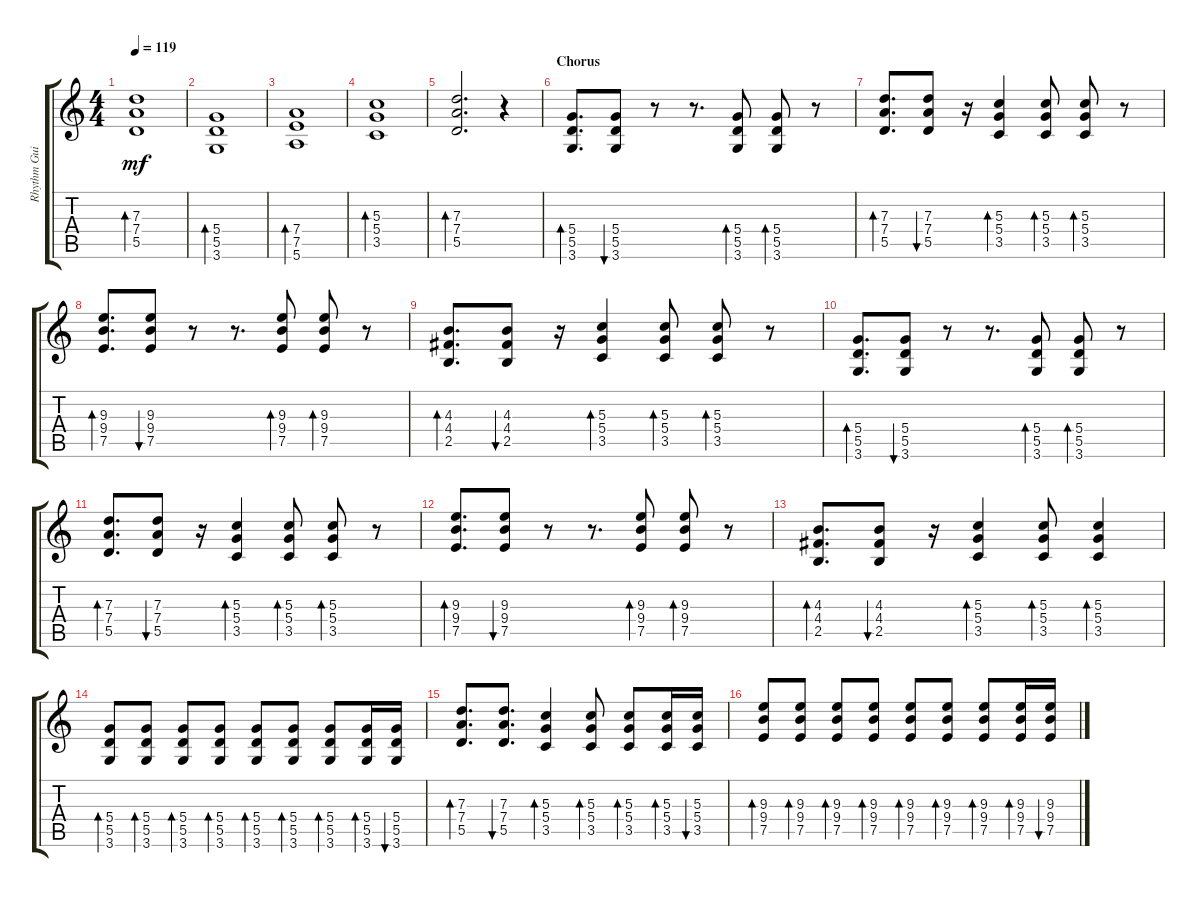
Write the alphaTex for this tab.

\track ("Rhythm Guitar" "Rhythm Gui") {instrument overdrivenguitar}
\staff {score tabs}
\tuning (E4 B3 G3 D3 A2 E2) {hide}
\ts (4 4)
\tempo 119
\clef g2
\ks c
(7.3 7.4 5.5).1{bd 30 dy mf} |
(5.4 5.5 3.6).1{bd 30} |
(7.4 7.5 5.6).1{bd 30} |
(5.3 5.4 3.5).1{bd 30} |
(7.3 7.4 5.5).2{d bd 30} r.4 |
\section ("" "Chorus")
(5.4 5.5 3.6).8{d bd 30} (5.4 5.5 3.6).8{bu 30} r.8 r.8{d} (5.4 5.5 3.6).8{bd 30} (5.4 5.5 3.6).8{bd 30} r.8 |
(7.3 7.4 5.5).8{d bd 30} (7.3 7.4 5.5).8{bu 30} r.16 (5.3 5.4 3.5).4{bd 30} (5.3 5.4 3.5).8{bd 30} (5.3 5.4 3.5).8{bd 30} r.8 |
(9.3 9.4 7.5).8{d bd 30} (9.3 9.4 7.5).8{bu 30} r.8 r.8{d} (9.3 9.4 7.5).8{bd 30} (9.3 9.4 7.5).8{bd 30} r.8 |
(4.3 4.4 2.5).8{d bd 30} (4.3 4.4 2.5).8{bu 30} r.16 (5.3 5.4 3.5).4{bd 30} (5.3 5.4 3.5).8{bd 30} (5.3 5.4 3.5).8{bd 30} r.8 |
(5.4 5.5 3.6).8{d bd 30} (5.4 5.5 3.6).8{bu 30} r.8 r.8{d} (5.4 5.5 3.6).8{bd 30} (5.4 5.5 3.6).8{bd 30} r.8 |
(7.3 7.4 5.5).8{d bd 30} (7.3 7.4 5.5).8{bu 30} r.16 (5.3 5.4 3.5).4{bd 30} (5.3 5.4 3.5).8{bd 30} (5.3 5.4 3.5).8{bd 30} r.8 |
(9.3 9.4 7.5).8{d bd 30} (9.3 9.4 7.5).8{bu 30} r.8 r.8{d} (9.3 9.4 7.5).8{bd 30} (9.3 9.4 7.5).8{bd 30} r.8 |
(4.3 4.4 2.5).8{d bd 30} (4.3 4.4 2.5).8{bu 30} r.16 (5.3 5.4 3.5).4{bd 30} (5.3 5.4 3.5).8{bd 30} (5.3 5.4 3.5).4{bd 30} |
(5.4 5.5 3.6).8{bd 30} (5.4 5.5 3.6).8{bd 30} (5.4 5.5 3.6).8{bd 30} (5.4 5.5 3.6).8{bd 30} (5.4 5.5 3.6).8{bd 30} (5.4 5.5 3.6).8{bd 30} (5.4 5.5 3.6).8{bd 30} (5.4 5.5 3.6).16{bd 30} (5.4 5.5 3.6).16{bu 30} |
(7.3 7.4 5.5).8{d bd 30} (7.3 7.4 5.5).8{d bu 30} (5.3 5.4 3.5).4{bd 30} (5.3 5.4 3.5).8{bd 30} (5.3 5.4 3.5).8{bd 30} (5.3 5.4 3.5).16{bd 30} (5.3 5.4 3.5).16{bu 30} |
(9.3 9.4 7.5).8{bd 30} (9.3 9.4 7.5).8{bd 30} (9.3 9.4 7.5).8{bd 30} (9.3 9.4 7.5).8{bd 30} (9.3 9.4 7.5).8{bd 30} (9.3 9.4 7.5).8{bd 30} (9.3 9.4 7.5).8{bd 30} (9.3 9.4 7.5).16{bd 30} (9.3 9.4 7.5).16{bu 30}
